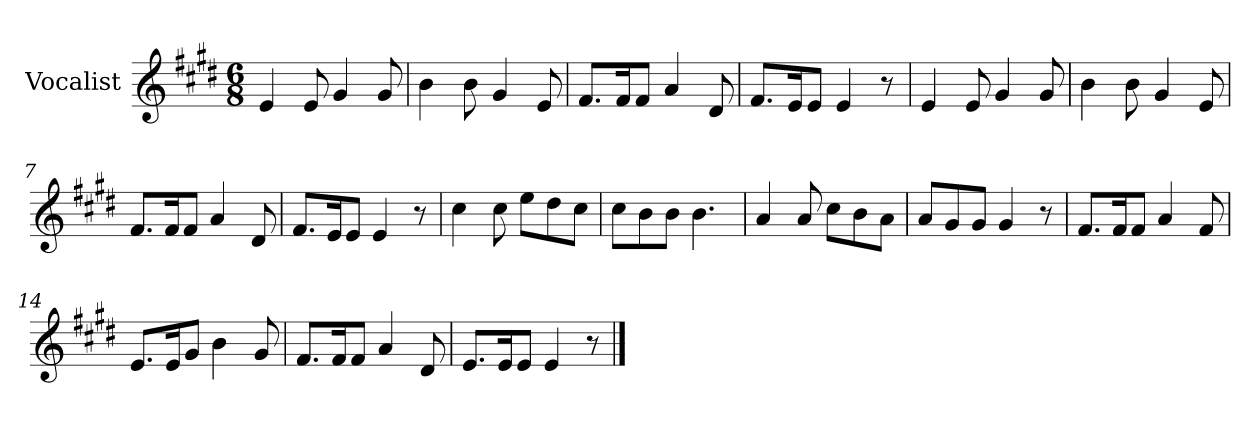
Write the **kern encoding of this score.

**kern
*part1
*staff1
*I"Vocalist
*k[f#c#g#d#]
*E:
*M6/8
=1
4e
8e
4g#
8g#
=2
4b
8b
4g#
8e
=3
8.f#L
16f#K
8f#J
4a
8d#
=4
8.f#L
16eK
8eJ
4e
8r
=5
4e
8e
4g#
8g#
=6
4b
8b
4g#
8e
=7
8.f#L
16f#K
8f#J
4a
8d#
=8
8.f#L
16eK
8eJ
4e
8r
=9
4cc#
8cc#
8eeL
8dd#
8cc#J
=10
8cc#L
8b
8bJ
4.b
=11
4a
8a
8cc#L
8b
8aJ
=12
8aL
8g#
8g#J
4g#
8r
=13
8.f#L
16f#K
8f#J
4a
8f#
=14
8.eL
16eK
8g#J
4b
8g#
=15
8.f#L
16f#K
8f#J
4a
8d#
=16
8.eL
16eK
8eJ
4e
8r
==
*-
